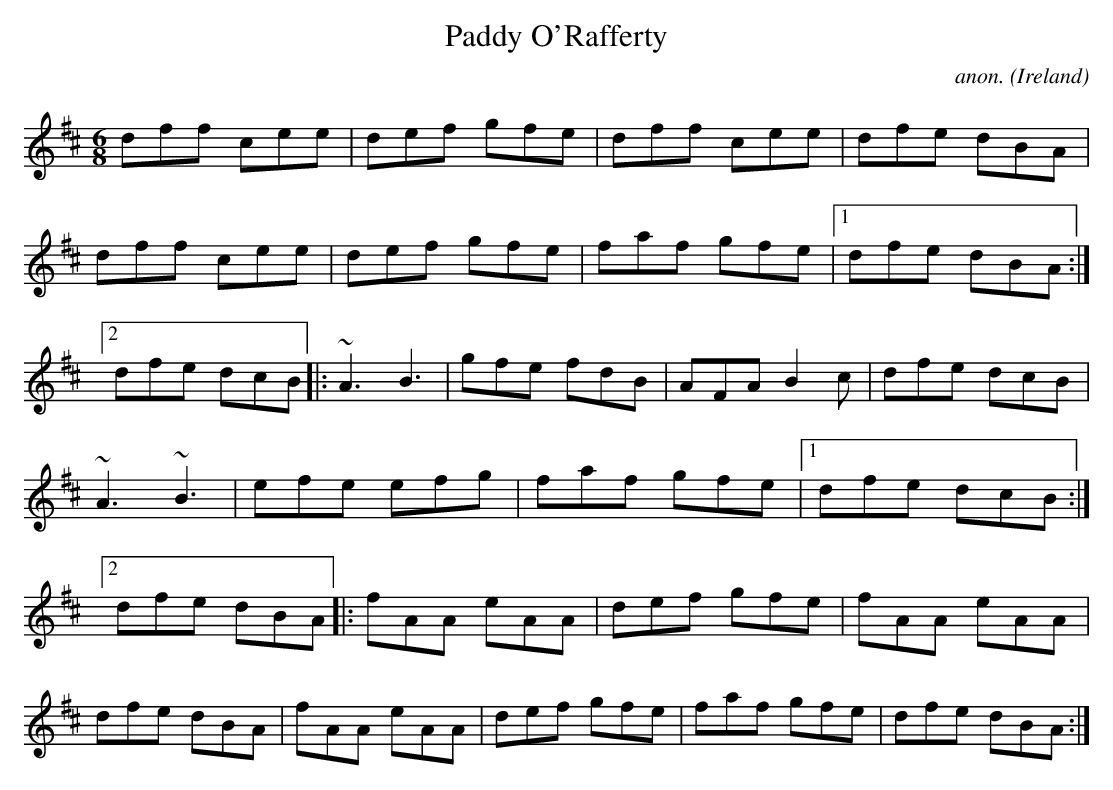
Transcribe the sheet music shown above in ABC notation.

X:1
T:Paddy O'Rafferty
C:anon.
O:Ireland
M:~n3 = no/4n/m/4n
M:6/8
L:1/8
K:D
dff cee|def gfe|dff cee|dfe dBA|dff cee|def gfe|\
faf gfe|[1 dfe dBA:|[2 dfe dcB|:~A3 B3|gfe fdB|AFA B2c|\
dfe dcB|~A3 ~B3|efe efg|faf gfe|[1 dfe dcB:|[2 dfe dBA|:fAA eAA|\
def gfe|fAA eAA|dfe dBA|fAA eAA|def gfe|faf gfe|dfe dBA:|
